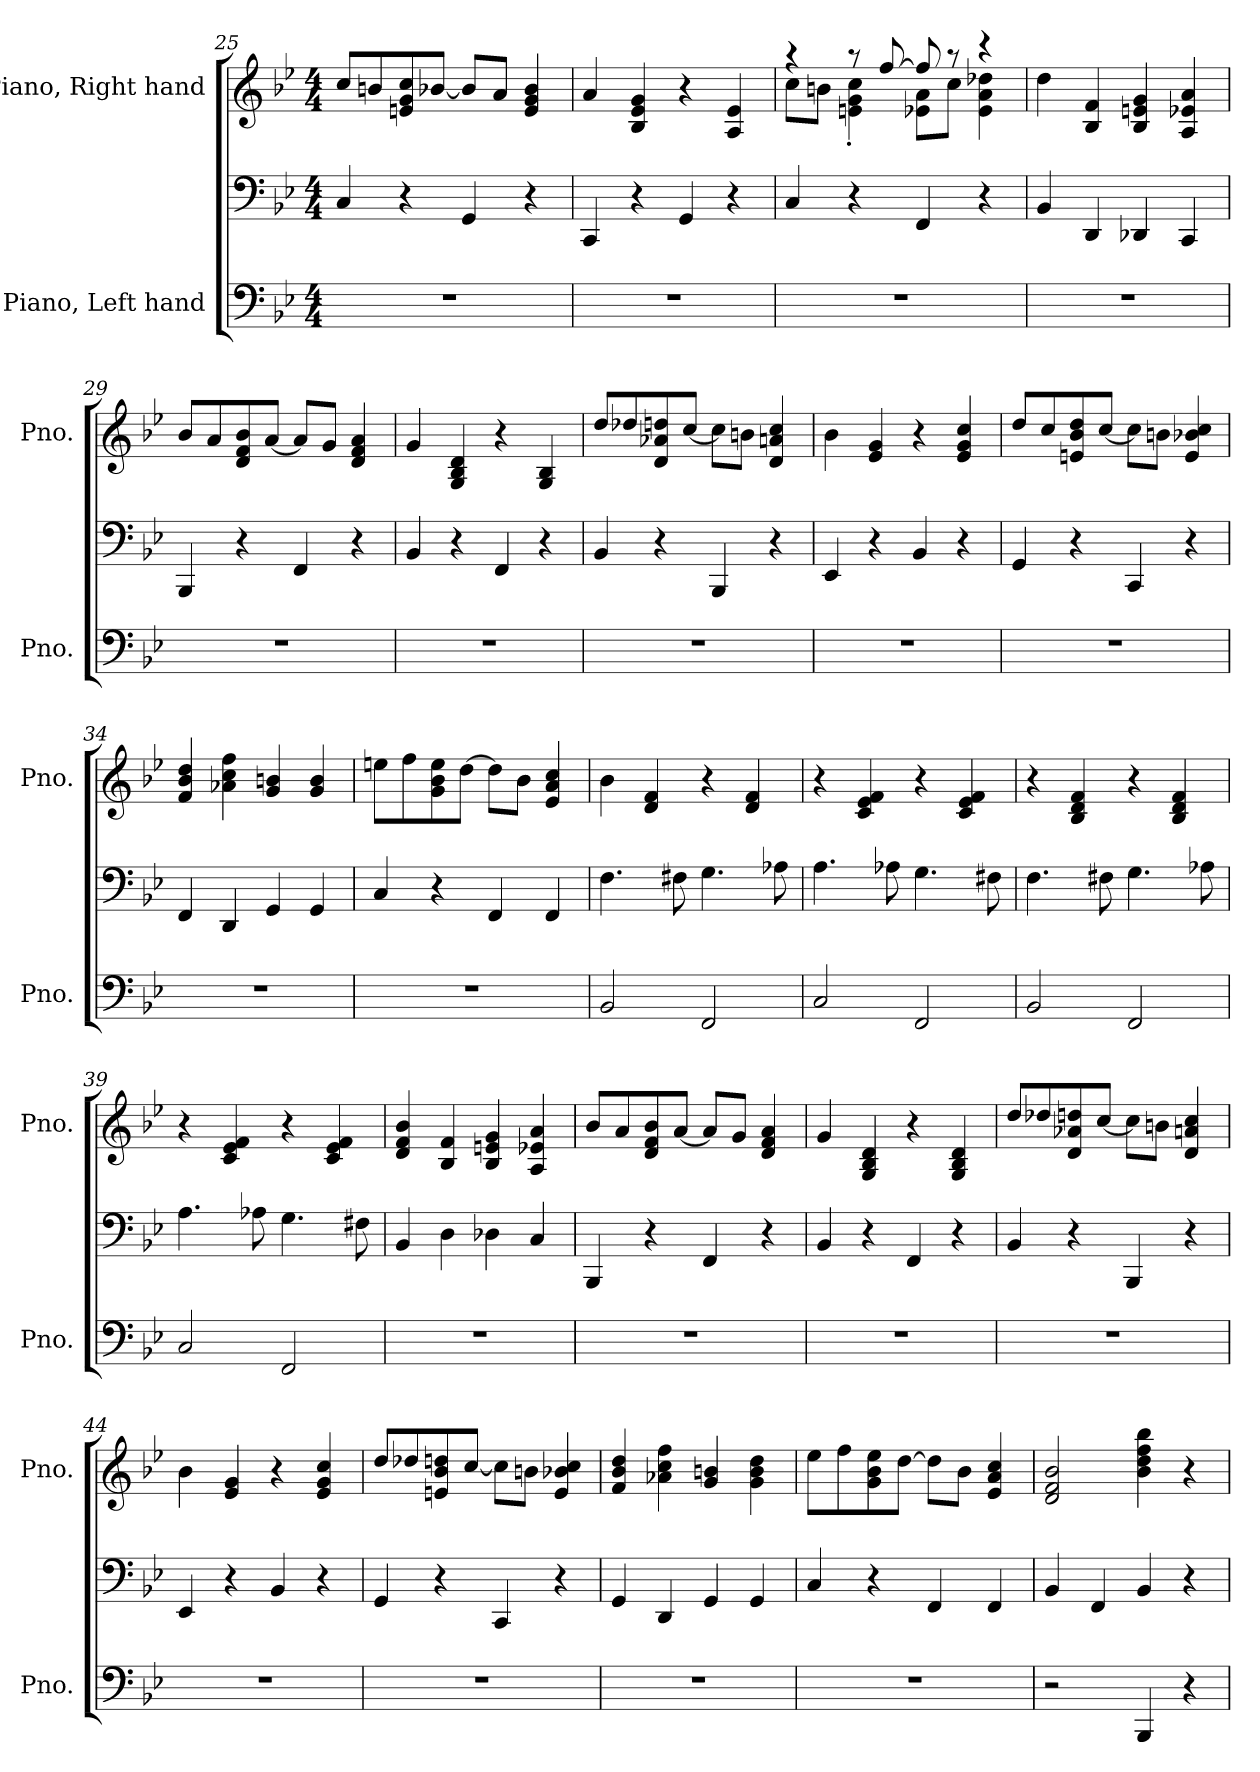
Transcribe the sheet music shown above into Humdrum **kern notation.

**kern	**kern	**kern
*part2	*part2	*part1
*staff3	*staff2	*staff1
*I"Piano, Left hand	*	*I"Piano, Right hand
*I'Pno.	*	*I'Pno.
*clefF4	*clefF4	*clefG2
*k[b-e-]	*k[b-e-]	*k[b-e-]
*M4/4	*M4/4	*M4/4
=25	=25	=25
1r	4C/	8cc/L
.	.	8bn/
.	4r	8en/ 8g/ 8cc/
.	.	[8b-X/J
.	4GG/	8b-/L]
.	.	8a/J
.	4r	4e/ 4g/ 4b-/
=26	=26	=26
1r	4CC/	4a/
.	4r	4B-/ 4e-/ 4g/
.	4GG/	4r
.	4r	4A/ 4e-/
=27	=27	=27
*	*	*^
1r	4C/	4r	8cc\L
.	.	.	8bn\J
.	4r	8r	4en\' 4g\' 4cc\'
.	.	[8ff/	.
.	4FF/	8ff/]	8e-X\ 8a\L
.	.	8r	8cc\J
.	4r	4r	4e-\ 4a\ 4dd-X\
*	*	*v	*v
=28	=28	=28
1r	4BB-/	4dd\
.	4DD/	4B-/ 4f/
.	4DD-X/	4B-/ 4en/ 4g/
.	4CC/	4A/ 4e-X/ 4a/
!!LO:LB:g=z
=29	=29	=29
1r	4BBB-/	8b-/L
.	.	8a/
.	4r	8d/ 8f/ 8b-/
.	.	[8a/J
.	4FF/	8a/L]
.	.	8g/J
.	4r	4d/ 4f/ 4a/
=30	=30	=30
1r	4BB-/	4g/
.	4r	4G/ 4B-/ 4d/
.	4FF/	4r
.	4r	4G/ 4B-/
=31	=31	=31
1r	4BB-/	8dd/L
.	.	8dd-X/
.	4r	8d/ 8a-X/ 8ddn/
.	.	[8cc/J
.	4BBB-/	8cc\L]
.	.	8bn\J
.	4r	4d/ 4an/ 4cc/
=32	=32	=32
1r	4EE-/	4b-\
.	4r	4e-/ 4g/
.	4BB-/	4r
.	4r	4e-/ 4g/ 4cc/
=33	=33	=33
1r	4GG/	8dd/L
.	.	8cc/
.	4r	8en/ 8b-/ 8dd/
.	.	[8cc/J
.	4CC/	8cc\L]
.	.	8bn\J
.	4r	4e/ 4b-X/ 4cc/
!!LO:LB:g=z
=34	=34	=34
1r	4FF/	4f/ 4b-/ 4dd/
.	4DD/	4a-X\ 4cc\ 4ff\
.	4GG/	4g/ 4bn/
.	4GG/	4g/ 4b/
=35	=35	=35
1r	4C/	8een\L
.	.	8ff\
.	4r	8g\ 8b-\ 8ee\
.	.	[8dd\J
.	4FF/	8dd\L]
.	.	8b-\J
.	4FF/	4e-/ 4a/ 4cc/
=36	=36	=36
2BB-/	4.F\	4b-\
.	.	4d/ 4f/
.	8F#X\	.
2FF/	4.G\	4r
.	.	4d/ 4f/
.	8A-X\	.
=37	=37	=37
2C/	4.A\	4r
.	.	4c/ 4e-/ 4f/
.	8A-X\	.
2FF/	4.G\	4r
.	.	4c/ 4e-/ 4f/
.	8F#X\	.
=38	=38	=38
2BB-/	4.F\	4r
.	.	4B-/ 4d/ 4f/
.	8F#X\	.
2FF/	4.G\	4r
.	.	4B-/ 4d/ 4f/
.	8A-X\	.
!!LO:PB:g=z
=39	=39	=39
2C/	4.A\	4r
.	.	4c/ 4e-/ 4f/
.	8A-X\	.
2FF/	4.G\	4r
.	.	4c/ 4e-/ 4f/
.	8F#X\	.
=40	=40	=40
1r	4BB-/	4d/ 4f/ 4b-/
.	4D\	4B-/ 4f/
.	4D-X\	4B-/ 4en/ 4g/
.	4C/	4A/ 4e-X/ 4a/
=41	=41	=41
1r	4BBB-/	8b-/L
.	.	8a/
.	4r	8d/ 8f/ 8b-/
.	.	[8a/J
.	4FF/	8a/L]
.	.	8g/J
.	4r	4d/ 4f/ 4a/
=42	=42	=42
1r	4BB-/	4g/
.	4r	4G/ 4B-/ 4d/
.	4FF/	4r
.	4r	4G/ 4B-/ 4d/
=43	=43	=43
1r	4BB-/	8dd/L
.	.	8dd-X/
.	4r	8d/ 8a-X/ 8ddn/
.	.	[8cc/J
.	4BBB-/	8cc\L]
.	.	8bn\J
.	4r	4d/ 4an/ 4cc/
!!LO:LB:g=z
=44	=44	=44
1r	4EE-/	4b-\
.	4r	4e-/ 4g/
.	4BB-/	4r
.	4r	4e-/ 4g/ 4cc/
=45	=45	=45
1r	4GG/	8dd/L
.	.	8dd-X/
.	4r	8en/ 8b-/ 8ddn/
.	.	[8cc/J
.	4CC/	8cc\L]
.	.	8bn\J
.	4r	4e/ 4b-X/ 4cc/
=46	=46	=46
1r	4GG/	4f/ 4b-/ 4dd/
.	4DD/	4a-X\ 4cc\ 4ff\
.	4GG/	4g/ 4bn/
.	4GG/	4g\ 4b\ 4dd\
=47	=47	=47
1r	4C/	8ee-\L
.	.	8ff\
.	4r	8g\ 8b-\ 8ee-\
.	.	[8dd\J
.	4FF/	8dd\L]
.	.	8b-\J
.	4FF/	4e-/ 4a/ 4cc/
=48	=48	=48
2r	4BB-/	2d/ 2f/ 2b-/
.	4FF/	.
4BBB-/	4BB-/	4b-\ 4dd\ 4ff\ 4bb-\
4r	4r	4r
=	=	=
*-	*-	*-
